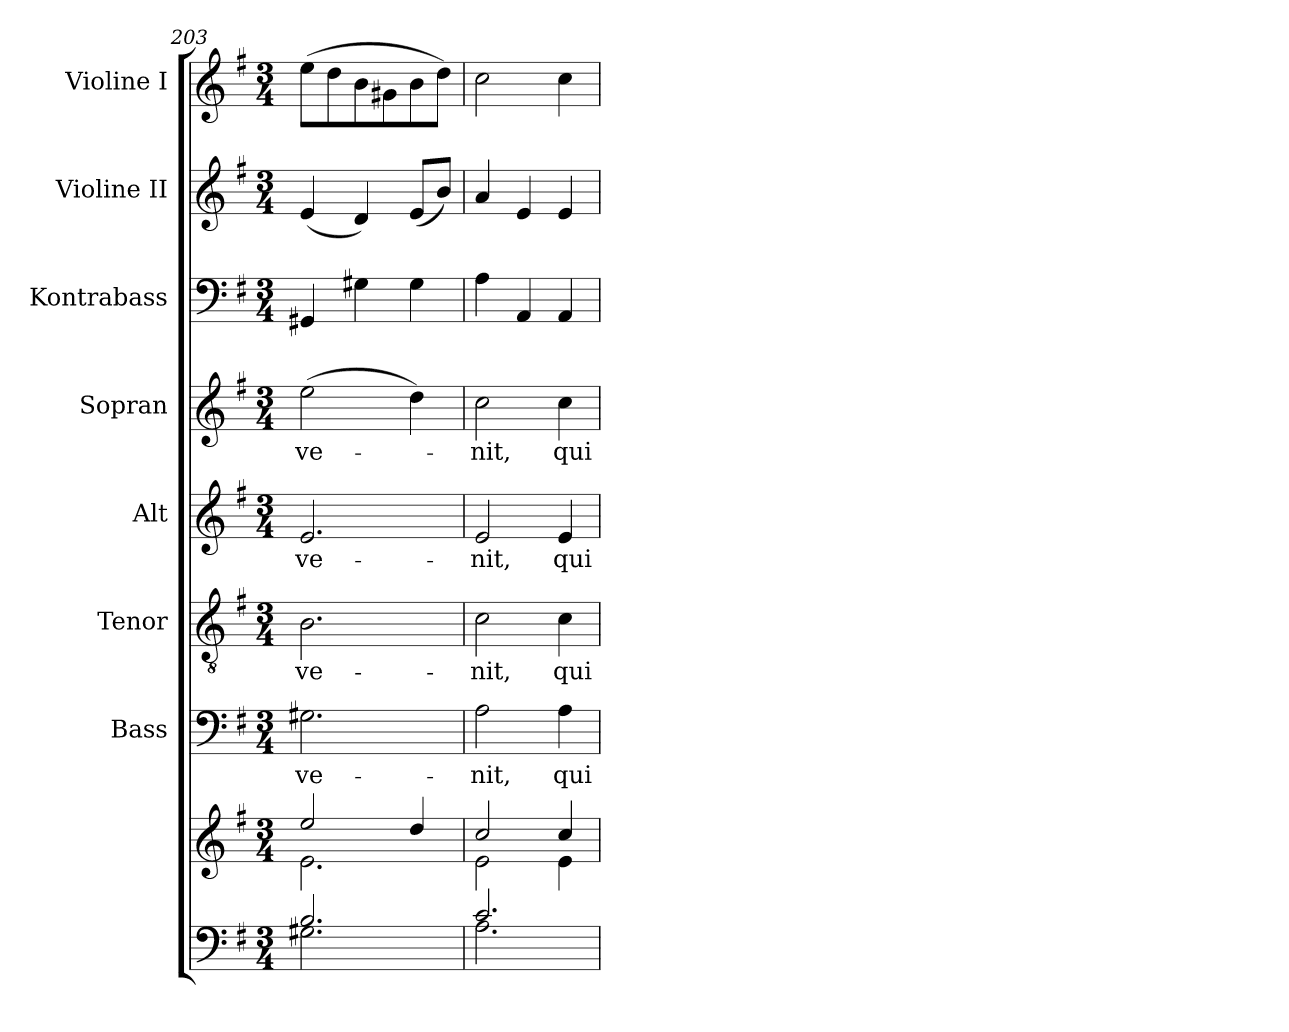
**kern	**kern	**kern	**text	**kern	**text	**kern	**text	**kern	**text	**kern	**kern	**kern
*part8	*part8	*part7	*part7	*part6	*part6	*part5	*part5	*part4	*part4	*part3	*part2	*part1
*staff9	*staff8	*staff7	*staff7	*staff6	*staff6	*staff5	*staff5	*staff4	*staff4	*staff3	*staff2	*staff1
*	*	*I"Bass	*	*I"Tenor	*	*I"Alt	*	*I"Sopran	*	*I"Kontrabass	*I"Violine II	*I"Violine I
*	*	*I'B.	*	*I'T.	*	*I'A.	*	*I'S.	*	*I'Kb.	*I'Vl. II	*I'Vl. I
!!LO:PB:g=z
*clefF4	*clefG2	*clefF4	*	*clefGv2	*	*clefG2	*	*clefG2	*	*clefF4	*clefG2	*clefG2
*	*	*	*	*	*	*	*	*	*	*ITrd7c12	*	*
*k[f#]	*k[f#]	*k[f#]	*	*k[f#]	*	*k[f#]	*	*k[f#]	*	*k[f#]	*k[f#]	*k[f#]
*G:	*G:	*G:	*	*G:	*	*G:	*	*G:	*	*G:	*G:	*G:
*M3/4	*M3/4	*M3/4	*	*M3/4	*	*M3/4	*	*M3/4	*	*M3/4	*M3/4	*M3/4
=203	=203	=203	=203	=203	=203	=203	=203	=203	=203	=203	=203	=203
*^	*^	*	*	*	*	*	*	*	*	*	*	*
!	!	!	!	!	!LO:LY:b	!	!LO:LY:b	!	!LO:LY:b	!	!LO:LY:b	!	!	!
2.B/	2.G#X\	2ee/	2.e\	2.G#X\	ve-	2.B\	ve-	2.e/	ve-	(>2ee\	ve-	4GGG#X/	(<4e/	(>8ee\L
.	.	.	.	.	.	.	.	.	.	.	.	.	.	8dd\
.	.	.	.	.	.	.	.	.	.	.	.	4GG#X\	4d/)	8b\
.	.	.	.	.	.	.	.	.	.	.	.	.	.	8g#X\
.	.	4dd/	.	.	.	.	.	.	.	4dd\)	.	4GG#\	(<8e/L	8b\
.	.	.	.	.	.	.	.	.	.	.	.	.	8b/J)	8dd\J)
=204	=204	=204	=204	=204	=204	=204	=204	=204	=204	=204	=204	=204	=204	=204
!	!	!	!	!	!LO:LY:b	!	!LO:LY:b	!	!LO:LY:b	!	!LO:LY:b	!	!	!
2.c/	2.A\	2cc/	2e\	2A\	-nit,	2c\	-nit,	2e/	-nit,	2cc\	-nit,	4AA\	4a/	2cc\
.	.	.	.	.	.	.	.	.	.	.	.	4AAA/	4e/	.
!	!	!	!	!	!LO:LY:b	!	!LO:LY:b	!	!LO:LY:b	!	!LO:LY:b	!	!	!
.	.	4cc/	4e\	4A\	qui	4c\	qui	4e/	qui	4cc\	qui	4AAA/	4e/	4cc\
*v	*v	*	*	*	*	*	*	*	*	*	*	*	*	*
*	*v	*v	*	*	*	*	*	*	*	*	*	*	*
=	=	=	=	=	=	=	=	=	=	=	=	=
*-	*-	*-	*-	*-	*-	*-	*-	*-	*-	*-	*-	*-
